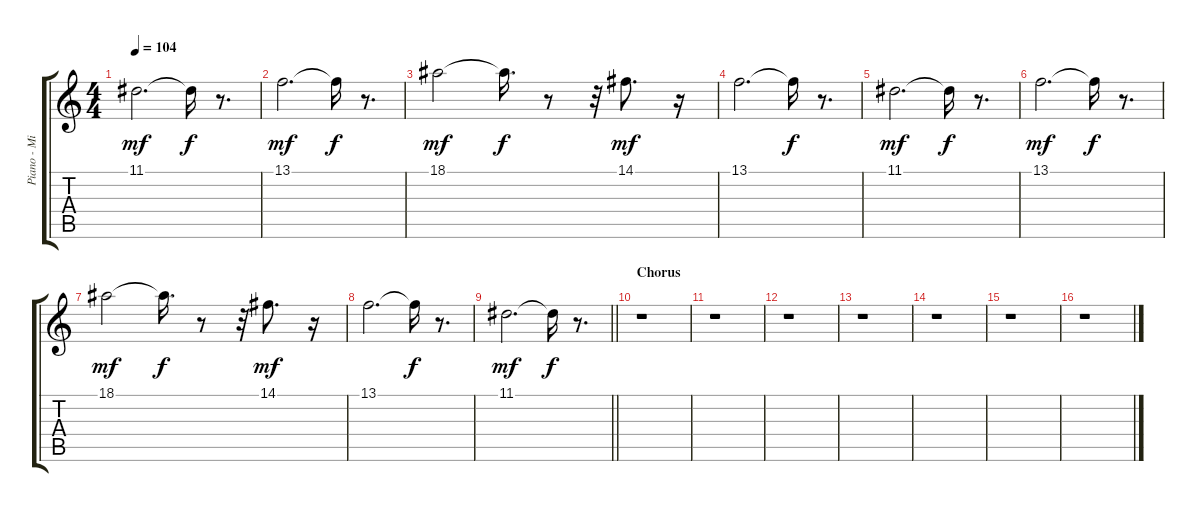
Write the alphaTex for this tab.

\track ("Piano - Mike Shinoda" "Piano - Mi") {instrument acousticgrandpiano}
\staff {score tabs}
\tuning (E4 B3 G3 D3 A2 E2) {hide}
\ts (4 4)
\tempo 104
\clef g2
\ks c
11.1.2{d dy mf} 11.1{t}.16{dy f} r.8{d} |
13.1.2{d dy mf} 13.1{t}.16{dy f} r.8{d} |
18.1.2{dy mf} 18.1{t}.16{d dy f} r.8 r.32 14.1.8{d dy mf} r.16 |
13.1.2{d} 13.1{t}.16{dy f} r.8{d} |
11.1.2{d dy mf} 11.1{t}.16{dy f} r.8{d} |
13.1.2{d dy mf} 13.1{t}.16{dy f} r.8{d} |
18.1.2{dy mf} 18.1{t}.16{d dy f} r.8 r.32 14.1.8{d dy mf} r.16 |
13.1.2{d} 13.1{t}.16{dy f} r.8{d} |
\barLineRight lightlight
11.1.2{d dy mf} 11.1{t}.16{dy f} r.8{d} |
\section ("" "Chorus")
r.1 |
r.1 |
r.1 |
r.1 |
r.1 |
r.1 |
r.1
